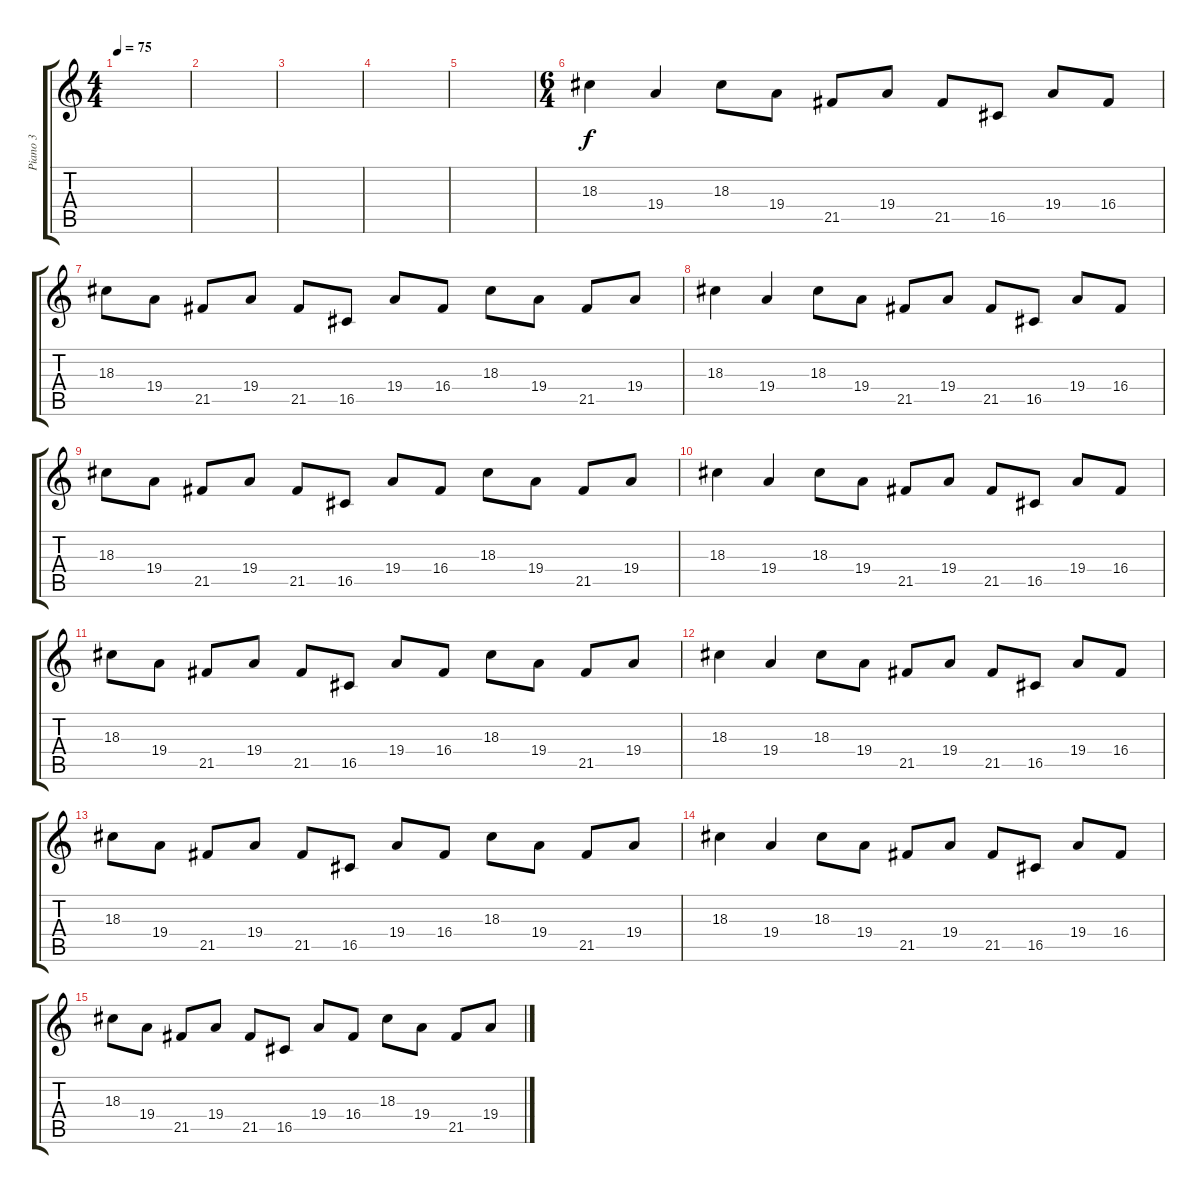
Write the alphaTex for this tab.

\track ("Piano 3" "Piano 3") {instrument acousticgrandpiano}
\staff {score tabs}
\tuning (E4 B3 G3 D3 A2 E2) {hide}
\ts (4 4)
\tempo 75
\clef g2
\ks c
|
|
|
|
|
\ts (6 4)
18.3.4 19.4.4 18.3.8 19.4.8 21.5.8 19.4.8 21.5.8 16.5.8 19.4.8 16.4.8 |
18.3.8 19.4.8 21.5.8 19.4.8 21.5.8 16.5.8 19.4.8 16.4.8 18.3.8 19.4.8 21.5.8 19.4.8 |
18.3.4 19.4.4 18.3.8 19.4.8 21.5.8 19.4.8 21.5.8 16.5.8 19.4.8 16.4.8 |
18.3.8 19.4.8 21.5.8 19.4.8 21.5.8 16.5.8 19.4.8 16.4.8 18.3.8 19.4.8 21.5.8 19.4.8 |
18.3.4 19.4.4 18.3.8 19.4.8 21.5.8 19.4.8 21.5.8 16.5.8 19.4.8 16.4.8 |
18.3.8 19.4.8 21.5.8 19.4.8 21.5.8 16.5.8 19.4.8 16.4.8 18.3.8 19.4.8 21.5.8 19.4.8 |
18.3.4 19.4.4 18.3.8 19.4.8 21.5.8 19.4.8 21.5.8 16.5.8 19.4.8 16.4.8 |
18.3.8 19.4.8 21.5.8 19.4.8 21.5.8 16.5.8 19.4.8 16.4.8 18.3.8 19.4.8 21.5.8 19.4.8 |
18.3.4 19.4.4 18.3.8 19.4.8 21.5.8 19.4.8 21.5.8 16.5.8 19.4.8 16.4.8 |
18.3.8 19.4.8 21.5.8 19.4.8 21.5.8 16.5.8 19.4.8 16.4.8 18.3.8 19.4.8 21.5.8 19.4.8
